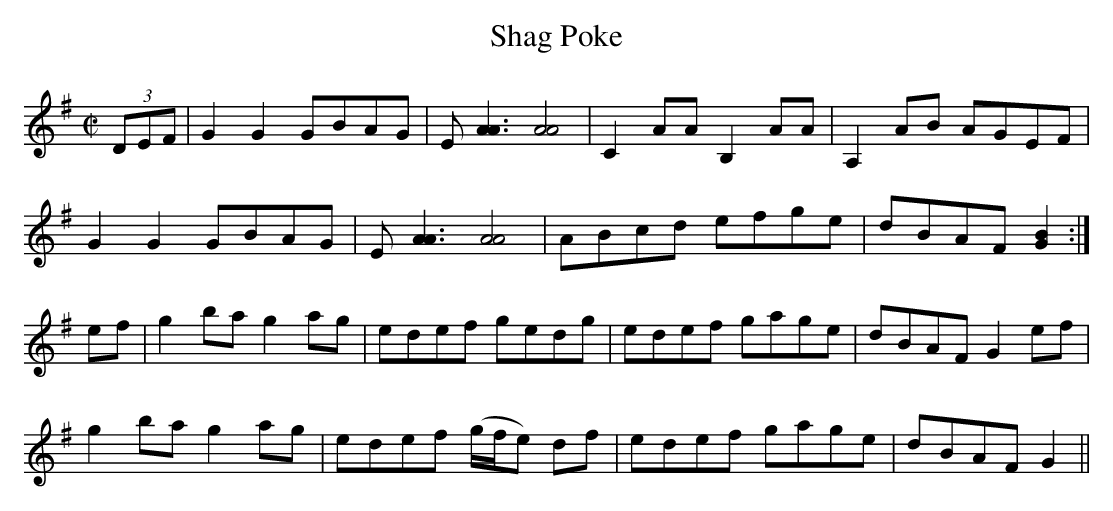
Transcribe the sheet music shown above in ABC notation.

X:1
T:Shag Poke
L:1/8
M:C|
K:G
(3DEF|G2G2 GBAG|E[A3A3] [A4A4]|C2AA B,2AA|A,2 AB AGEF|
G2G2 GBAG|E[A3A3] [A4A4]|ABcd efge|dBAF [G2B2]:|
ef|g2 ba g2ag|edef gedg|edef gage|dBAF G2ef|
g2 ba g2ag|edef (g/f/e) df|edef gage|dBAF G2||
